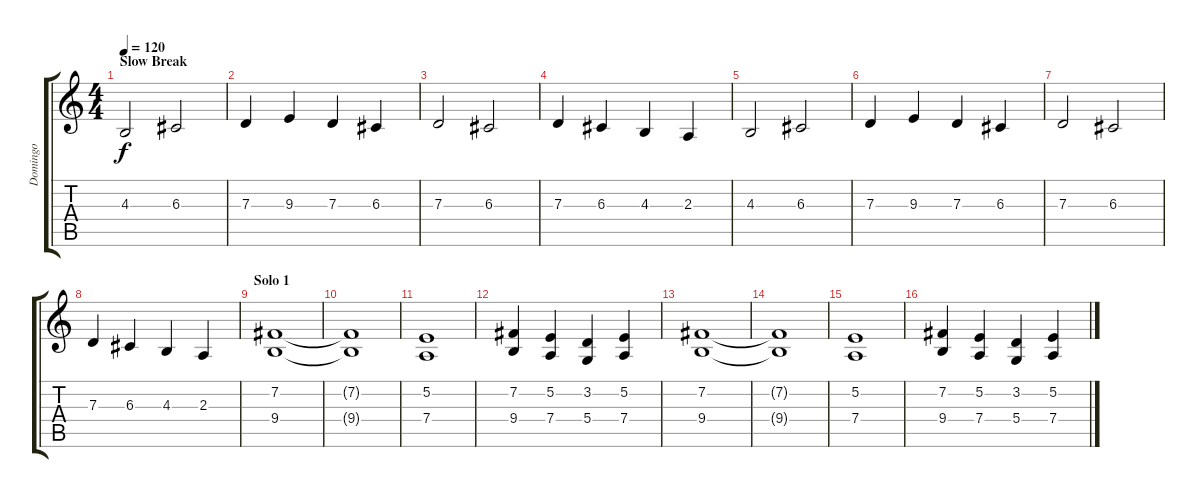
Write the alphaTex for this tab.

\track ("Domingo" "Domingo") {instrument stringensemble1}
\staff {score tabs}
\tuning (E4 B3 G3 D3 A2 E2) {hide}
\ts (4 4)
\section ("" "Slow Break")
\tempo 120
\clef g2
\ks c
4.3.2{dy f instrument bagpipe} 6.3.2 |
7.3.4 9.3.4 7.3.4 6.3.4 |
7.3.2 6.3.2 |
7.3.4 6.3.4 4.3.4 2.3.4 |
4.3.2 6.3.2 |
7.3.4 9.3.4 7.3.4 6.3.4 |
7.3.2 6.3.2 |
7.3.4 6.3.4 4.3.4 2.3.4 |
\section ("" "Solo 1")
(7.2 9.4).1{volume 8 balance 8 instrument bagpipe} |
(7.2{t} 9.4{t}).1 |
(5.2 7.4).1 |
(7.2 9.4).4 (5.2 7.4).4 (3.2 5.4).4 (5.2 7.4).4 |
(7.2 9.4).1{volume 8 balance 8 instrument bagpipe} |
(7.2{t} 9.4{t}).1 |
(5.2 7.4).1 |
(7.2 9.4).4{volume 8 balance 8 instrument bagpipe} (5.2 7.4).4 (3.2 5.4).4 (5.2 7.4).4
